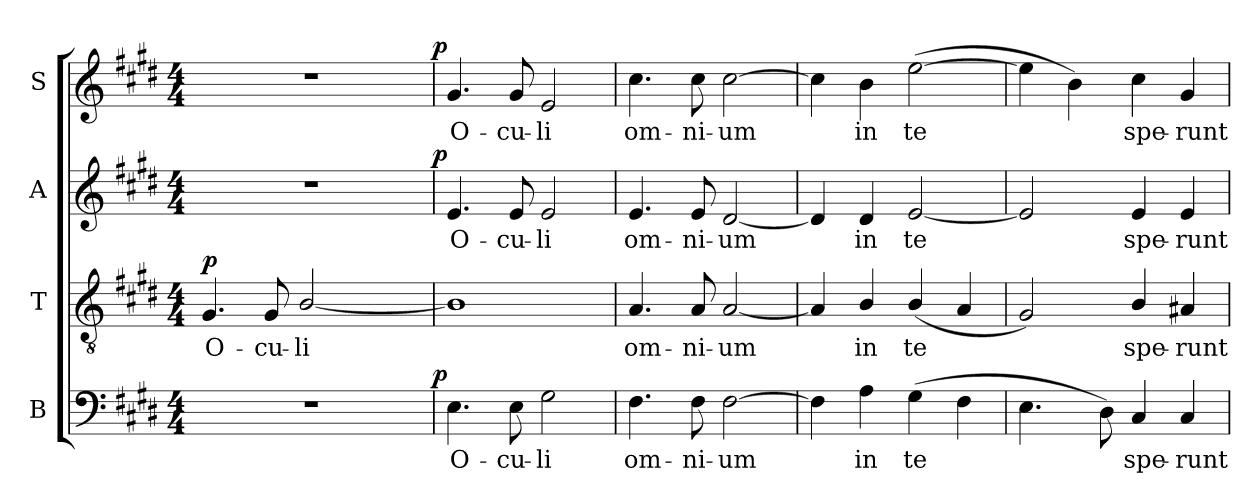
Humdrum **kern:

**kern	**text	**dynam	**kern	**text	**dynam	**kern	**text	**dynam	**kern	**text	**dynam
*part4	*part4	*part4	*part3	*part3	*part3	*part2	*part2	*part2	*part1	*part1	*part1
*staff4	*staff4	*staff4	*staff3	*staff3	*staff3	*staff2	*staff2	*staff2	*staff1	*staff1	*staff1
*I"B	*	*	*I"T	*	*	*I"A	*	*	*I"S	*	*
*I'B.	*	*	*I'T.	*	*	*I'A.	*	*	*I'S.	*	*
!!LO:PB:g=z
*clefF4	*	*	*clefGv2	*	*	*clefG2	*	*	*clefG2	*	*
*	*	*	*ITrd7c12	*	*	*	*	*	*	*	*
*k[f#c#g#d#]	*	*	*k[f#c#g#d#]	*	*	*k[f#c#g#d#]	*	*	*k[f#c#g#d#]	*	*
*E:	*	*	*E:	*	*	*E:	*	*	*E:	*	*
*M4/4	*	*	*M4/4	*	*	*M4/4	*	*	*M4/4	*	*
=1	=1	=1	=1	=1	=1	=1	=1	=1	=1	=1	=1
!	!	!	!	!	!	!	!	!	!LO:TX:a:t=Adagio	!	!
!	!	!	!	!LO:LY:b:color=#000000	!	!	!	!	!	!	!
*^	*	*	*	*	*	*^	*	*	*^	*	*
1r	2ryy	.	.	4.GG#i/	O-	p	1r	2ryy	.	.	1r	2ryy	.	.
!	!	!	!	!	!LO:LY:b:color=#000000	!	!	!	!	!	!	!	!	!
.	.	.	.	8GG#i/	-cu-	.	.	.	.	.	.	.	.	.
!	!	!	!	!	!LO:LY:b:color=#000000	!	!	!	!	!	!	!	!	!
.	4ryy	.	.	[2BBi/	-li	.	.	4ryy	.	.	.	4ryy	.	.
.	8ryy	.	.	.	.	.	.	8ryy	.	.	.	8ryy	.	.
.	16ryy	.	.	.	.	.	.	16ryy	.	.	.	16ryy	.	.
.	32ryy	.	.	.	.	.	.	32ryy	.	.	.	32ryy	.	.
.	64ryy	.	.	.	.	.	.	64ryy	.	.	.	64ryy	.	.
.	128...ryy	.	.	.	.	.	.	128...ryy	.	.	.	128...ryy	.	.
.	1024ryy	.	p	.	.	.	.	1024ryy	.	p	.	1024ryy	.	p
*	*	*	*	*	*	*	*v	*v	*	*	*	*	*	*
*v	*v	*	*	*	*	*	*	*	*	*v	*v	*	*
=2	=2	=2	=2	=2	=2	=2	=2	=2	=2	=2	=2
*^	*	*	*	*	*	*^	*	*	*^	*	*
!	!	!LO:LY:b:color=#000000	!	!	!	!	!	!	!	!	!	!	!	!
*	*	*	*	*	*	*	*v	*v	*	*	*	*	*	*
*v	*v	*	*	*	*	*	*	*	*	*v	*v	*	*
*^	*	*	*	*	*	*^	*	*	*^	*	*
!	!	!	!	!	!	!	!	!	!LO:LY:b:color=#000000	!	!	!	!	!
*	*	*	*	*	*	*	*v	*v	*	*	*	*	*	*
*v	*v	*	*	*	*	*	*	*	*	*v	*v	*	*
*^	*	*	*	*	*	*^	*	*	*^	*	*
!	!	!	!	!	!	!	!	!	!	!	!	!	!LO:LY:b:color=#000000	!
*	*	*	*	*	*	*	*v	*v	*	*	*	*	*	*
*v	*v	*	*	*	*	*	*	*	*	*v	*v	*	*
4.Ei\	O-	.	1BBi]	.	.	4.ei/	O-	.	4.g#i/	O-	.
!	!LO:LY:b:color=#000000	!	!	!	!	!	!	!	!	!	!
!	!	!	!	!	!	!	!LO:LY:b:color=#000000	!	!	!	!
!	!	!	!	!	!	!	!	!	!	!LO:LY:b:color=#000000	!
8Ei\	-cu-	.	.	.	.	8ei/	-cu-	.	8g#i/	-cu-	.
!	!LO:LY:b:color=#000000	!	!	!	!	!	!	!	!	!	!
!	!	!	!	!	!	!	!LO:LY:b:color=#000000	!	!	!	!
!	!	!	!	!	!	!	!	!	!	!LO:LY:b:color=#000000	!
2G#i\	-li	.	.	.	.	2ei/	-li	.	2ei/	-li	.
=3	=3	=3	=3	=3	=3	=3	=3	=3	=3	=3	=3
!	!LO:LY:b:color=#000000	!	!	!	!	!	!	!	!	!	!
!	!	!	!	!LO:LY:b:color=#000000	!	!	!	!	!	!	!
!	!	!	!	!	!	!	!LO:LY:b:color=#000000	!	!	!	!
!	!	!	!	!	!	!	!	!	!	!LO:LY:b:color=#000000	!
4.F#i\	om-	.	4.AAi/	om-	.	4.ei/	om-	.	4.cc#i\	om-	.
!	!LO:LY:b:color=#000000	!	!	!	!	!	!	!	!	!	!
!	!	!	!	!LO:LY:b:color=#000000	!	!	!	!	!	!	!
!	!	!	!	!	!	!	!LO:LY:b:color=#000000	!	!	!	!
!	!	!	!	!	!	!	!	!	!	!LO:LY:b:color=#000000	!
8F#i\	-ni-	.	8AAi/	-ni-	.	8ei/	-ni-	.	8cc#i\	-ni-	.
!	!LO:LY:b:color=#000000	!	!	!	!	!	!	!	!	!	!
!	!	!	!	!LO:LY:b:color=#000000	!	!	!	!	!	!	!
!	!	!	!	!	!	!	!LO:LY:b:color=#000000	!	!	!	!
!	!	!	!	!	!	!	!	!	!	!LO:LY:b:color=#000000	!
[2F#i\	-um	.	[2AAi/	-um	.	[2d#i/	-um	.	[2cc#i\	-um	.
=4	=4	=4	=4	=4	=4	=4	=4	=4	=4	=4	=4
4F#i\]	.	.	4AAi/]	.	.	4d#i/]	.	.	4cc#i\]	.	.
!	!LO:LY:b:color=#000000	!	!	!	!	!	!	!	!	!	!
!	!	!	!	!LO:LY:b:color=#000000	!	!	!	!	!	!	!
!	!	!	!	!	!	!	!LO:LY:b:color=#000000	!	!	!	!
!	!	!	!	!	!	!	!	!	!	!LO:LY:b:color=#000000	!
4Ai\	in	.	4BBi/	in	.	4d#i/	in	.	4bi\	in	.
!	!LO:LY:b:color=#000000	!	!	!	!	!	!	!	!	!	!
!	!	!	!	!LO:LY:b:color=#000000	!	!	!	!	!	!	!
!	!	!	!	!	!	!	!LO:LY:b:color=#000000	!	!	!	!
!	!	!	!	!	!	!	!	!	!	!LO:LY:b:color=#000000	!
(4G#i\	te	.	(4BBi/	te	.	[2ei/	te	.	([2eei\	te	.
4F#i\	.	.	4AAi/	.	.	.	.	.	.	.	.
=5	=5	=5	=5	=5	=5	=5	=5	=5	=5	=5	=5
4.Ei\	.	.	2GG#i/)	.	.	2ei/]	.	.	4eei\]	.	.
.	.	.	.	.	.	.	.	.	4bi\)	.	.
8D#i\)	.	.	.	.	.	.	.	.	.	.	.
!	!LO:LY:b:color=#000000	!	!	!	!	!	!	!	!	!	!
!	!	!	!	!LO:LY:b:color=#000000	!	!	!	!	!	!	!
!	!	!	!	!	!	!	!LO:LY:b:color=#000000	!	!	!	!
!	!	!	!	!	!	!	!	!	!	!LO:LY:b:color=#000000	!
4C#i/	spe-	.	4BBi/	spe-	.	4ei/	spe-	.	4cc#i\	spe-	.
!	!LO:LY:b:color=#000000	!	!	!	!	!	!	!	!	!	!
!	!	!	!	!LO:LY:b:color=#000000	!	!	!	!	!	!	!
!	!	!	!	!	!	!	!LO:LY:b:color=#000000	!	!	!	!
!	!	!	!	!	!	!	!	!	!	!LO:LY:b:color=#000000	!
4C#i/	-runt	.	4AA#Xi/	-runt	.	4ei/	-runt	.	4g#i/	-runt	.
=	=	=	=	=	=	=	=	=	=	=	=
*-	*-	*-	*-	*-	*-	*-	*-	*-	*-	*-	*-
